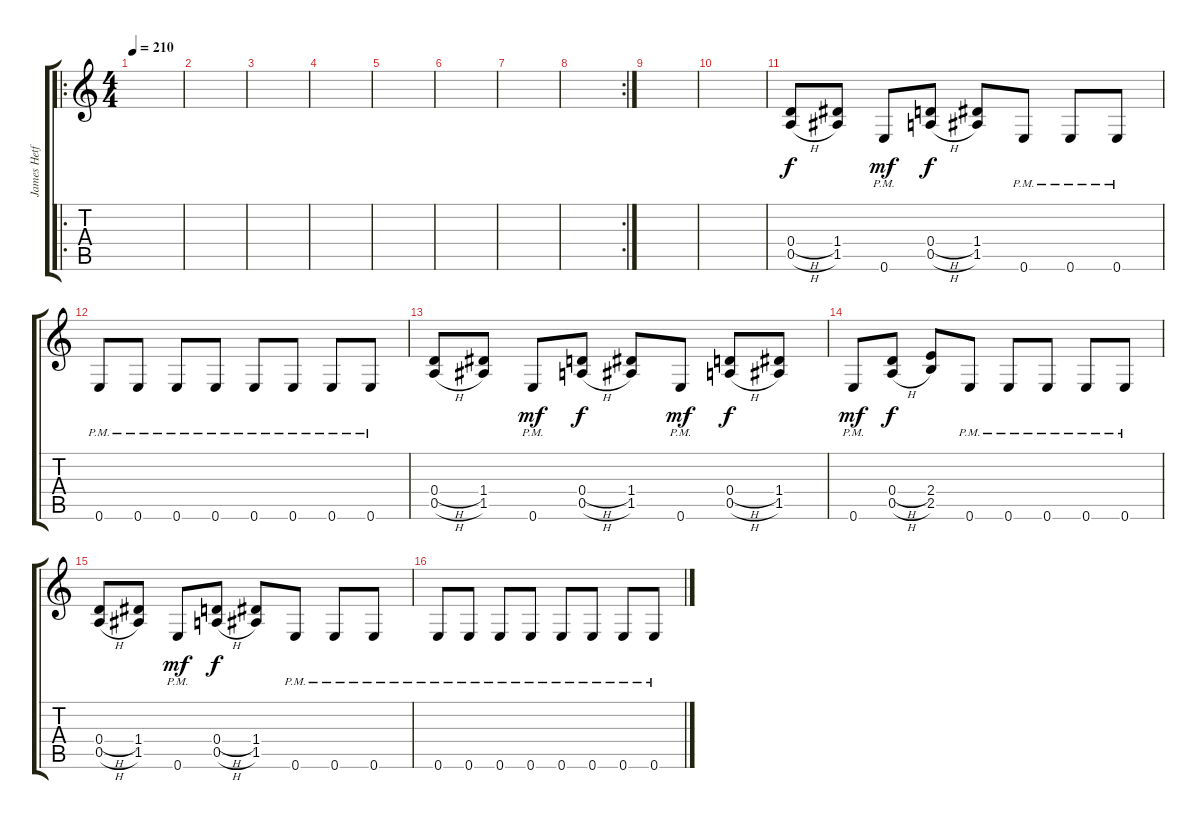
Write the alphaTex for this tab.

\track ("James Hetfield" "James Hetf") {instrument electricguitarclean}
\staff {score tabs}
\tuning (E4 B3 G3 D3 A2 E2) {hide}
\ro
\ts (4 4)
\tempo 210
\clef g2
\ks c
|
|
|
|
|
|
|
\rc 2
|
|
|
(0.4{h} 0.5{h}).8{volume 13 instrument distortionguitar} (1.4 1.5).8 0.6{pm}.8{dy mf} (0.4{h} 0.5{h}).8{dy f} (1.4 1.5).8 0.6{pm}.8 0.6{pm}.8 0.6{pm}.8 |
0.6{pm}.8 0.6{pm}.8 0.6{pm}.8 0.6{pm}.8 0.6{pm}.8 0.6{pm}.8 0.6{pm}.8 0.6{pm}.8 |
(0.4{h} 0.5{h}).8 (1.4 1.5).8 0.6{pm}.8{dy mf} (0.4{h} 0.5{h}).8{dy f} (1.4 1.5).8 0.6{pm}.8{dy mf} (0.4{h} 0.5{h}).8{dy f} (1.4 1.5).8 |
0.6{pm}.8{dy mf} (0.4{h} 0.5{h}).8{dy f} (2.4 2.5).8 0.6{pm}.8 0.6{pm}.8 0.6{pm}.8 0.6{pm}.8 0.6{pm}.8 |
(0.4{h} 0.5{h}).8 (1.4 1.5).8 0.6{pm}.8{dy mf} (0.4{h} 0.5{h}).8{dy f} (1.4 1.5).8 0.6{pm}.8 0.6{pm}.8 0.6{pm}.8 |
0.6{pm}.8 0.6{pm}.8 0.6{pm}.8 0.6{pm}.8 0.6{pm}.8 0.6{pm}.8 0.6{pm}.8 0.6{pm}.8
